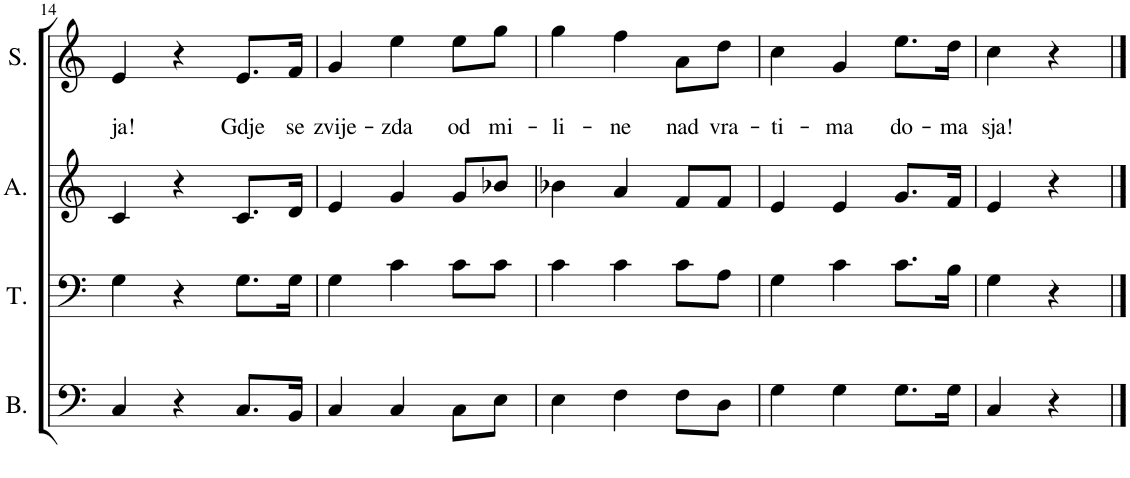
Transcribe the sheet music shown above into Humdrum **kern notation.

**kern	**kern	**kern	**kern	**text	**text
*part4	*part3	*part2	*part1	*part1	*part1
*staff4	*staff3	*staff2	*staff1	*staff1	*staff1
*I"Bass	*I"Tenor	*I"Alto	*I"Soprano	*	*
*I'B.	*I'T.	*I'A.	*I'S.	*	*
!!LO:PB:g=z
*clefF4	*clefF4	*clefG2	*clefG2	*	*
*k[]	*k[]	*k[]	*k[]	*	*
*M3/4	*M3/4	*M3/4	*M3/4	*	*
=14	=14	=14	=14	=14	=14
!	!	!	!	!	!LO:LY:b
4C/	4G\	4c/	4e/	.	ja!
4r	4r	4r	4r	.	.
!	!	!	!	!	!LO:LY:b
8.C/L	8.G\L	8.c/L	8.e/L	.	Gdje
!	!	!	!	!	!LO:LY:b
16BB/Jk	16G\Jk	16d/Jk	16f/Jk	.	se
=15	=15	=15	=15	=15	=15
!	!	!	!	!	!LO:LY:b
4C/	4G\	4e/	4g/	.	zvije-
!	!	!	!	!	!LO:LY:b
4C/	4c\	4g/	4ee\	.	-zda
!	!	!	!	!	!LO:LY:b
8C\L	8c\L	8g/L	8ee\L	.	od
!	!	!	!	!	!LO:LY:b
8E\J	8c\J	8b-X/J	8gg\J	.	mi-
=16	=16	=16	=16	=16	=16
!	!	!	!	!	!LO:LY:b
4E\	4c\	4b-X\	4gg\	.	-li-
!	!	!	!	!	!LO:LY:b
4F\	4c\	4a/	4ff\	.	-ne
!	!	!	!	!	!LO:LY:b
8F\L	8c\L	8f/L	8a\L	.	nad
!	!	!	!	!	!LO:LY:b
8D\J	8A\J	8f/J	8dd\J	.	vra-
=17	=17	=17	=17	=17	=17
!	!	!	!	!	!LO:LY:b
4G\	4G\	4e/	4cc\	.	-ti-
!	!	!	!	!	!LO:LY:b
4G\	4c\	4e/	4g/	.	-ma
!	!	!	!	!	!LO:LY:b
8.G\L	8.c\L	8.g/L	8.ee\L	.	do-
!	!	!	!	!	!LO:LY:b
16G\Jk	16B\Jk	16f/Jk	16dd\Jk	.	-ma
=18	=18	=18	=18	=18	=18
!	!	!	!	!	!LO:LY:b
4C/	4G\	4e/	4cc\	.	sja!
4r	4r	4r	4r	.	.
==	==	==	==	==	==
*-	*-	*-	*-	*-	*-
